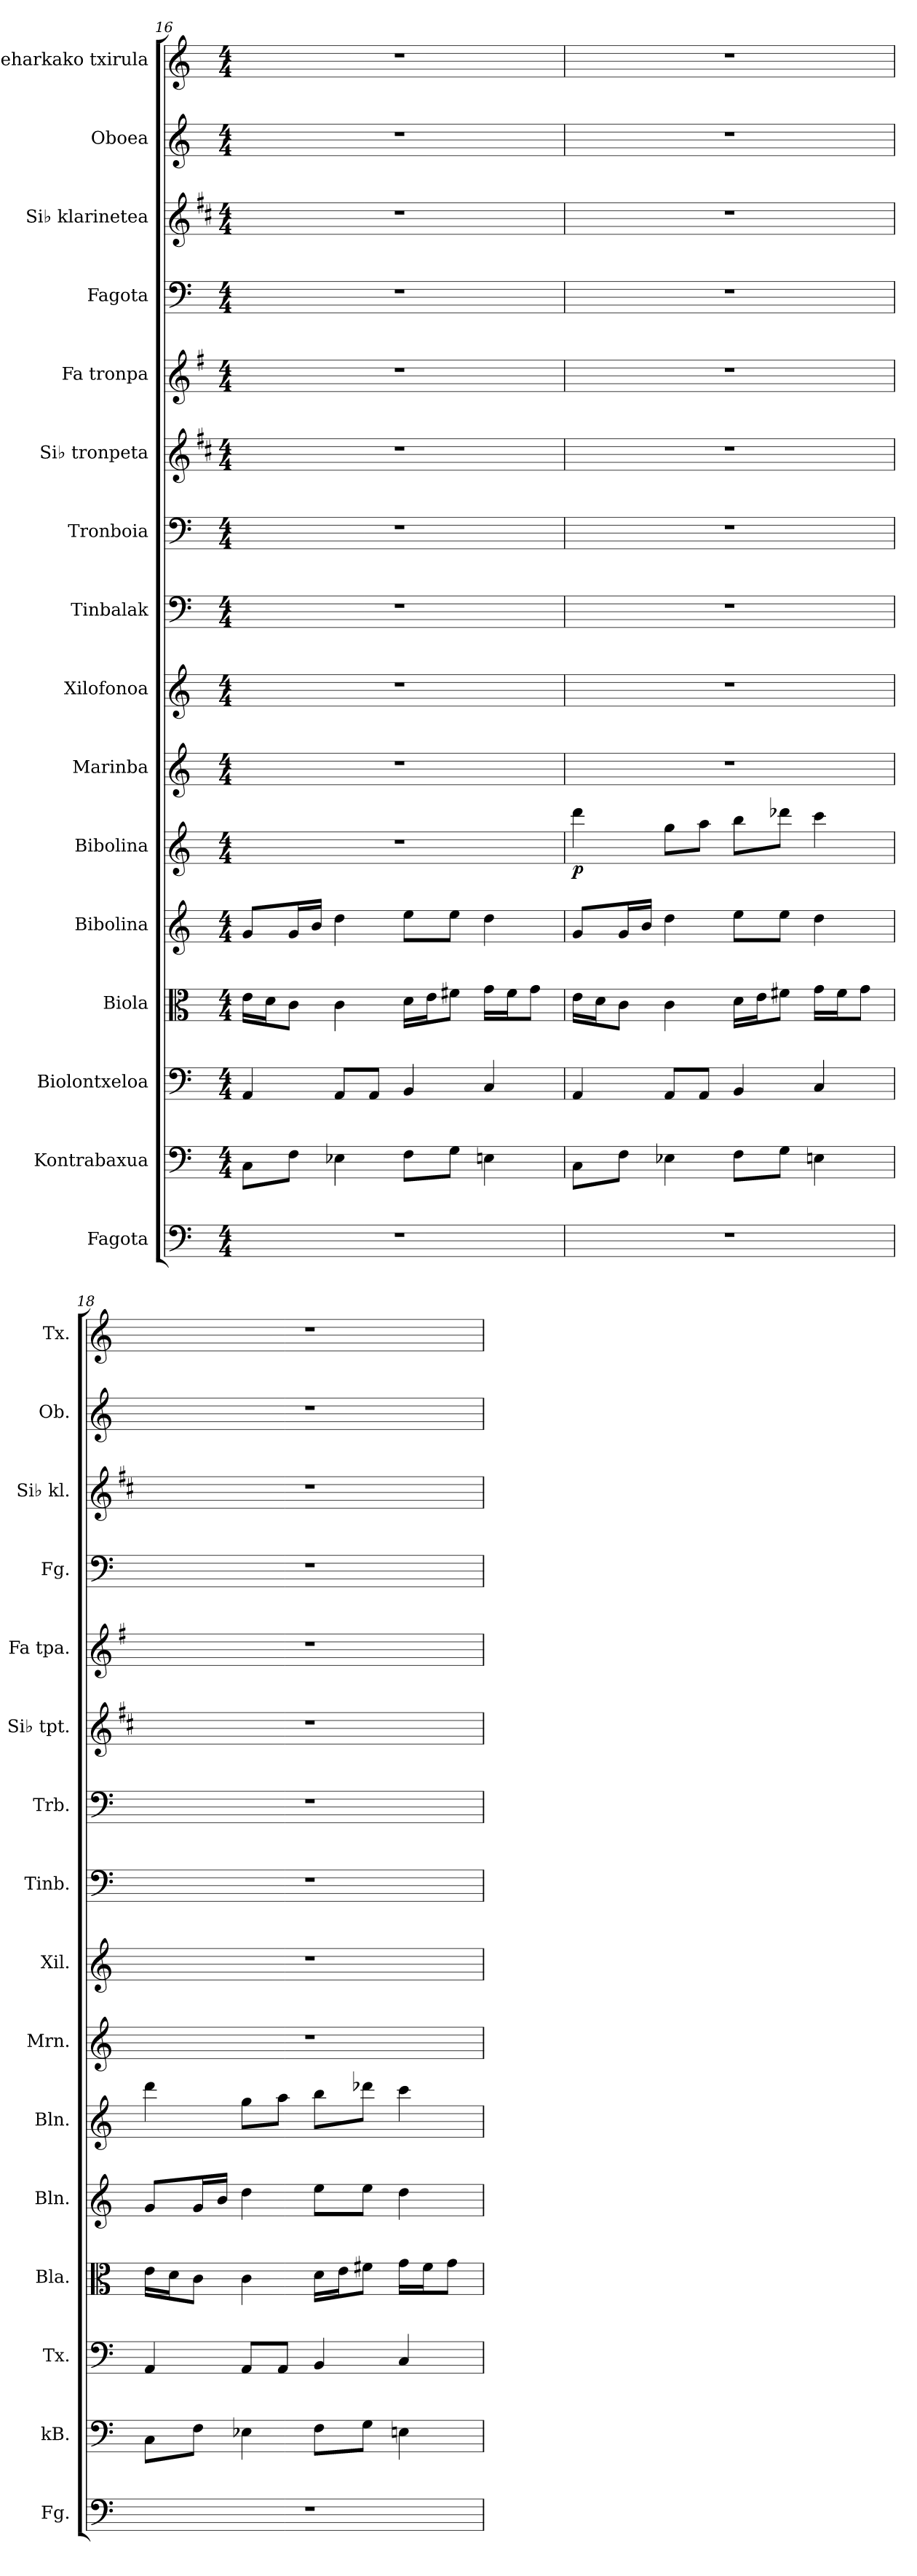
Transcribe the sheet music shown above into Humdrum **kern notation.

**kern	**kern	**kern	**kern	**kern	**kern	**dynam	**kern	**kern	**kern	**kern	**kern	**kern	**kern	**kern	**kern	**kern
*part16	*part15	*part14	*part13	*part12	*part11	*part11	*part10	*part9	*part8	*part7	*part6	*part5	*part4	*part3	*part2	*part1
*staff16	*staff15	*staff14	*staff13	*staff12	*staff11	*staff11	*staff10	*staff9	*staff8	*staff7	*staff6	*staff5	*staff4	*staff3	*staff2	*staff1
*I"Fagota	*I"Kontrabaxua	*I"Biolontxeloa	*I"Biola	*I"Bibolina	*I"Bibolina	*	*I"Marinba	*I"Xilofonoa	*I"Tinbalak	*I"Tronboia	*I"Si♭ tronpeta	*I"Fa tronpa	*I"Fagota	*I"Si♭ klarinetea	*I"Oboea	*I"Zeharkako txirula
*I'Fg.	*I'kB.	*I'Tx.	*I'Bla.	*I'Bln.	*I'Bln.	*	*I'Mrn.	*I'Xil.	*I'Tinb.	*I'Trb.	*I'Si♭ tpt.	*I'Fa tpa.	*I'Fg.	*I'Si♭ kl.	*I'Ob.	*I'Tx.
*clefF4	*clefF4	*clefF4	*clefC3	*clefG2	*clefG2	*	*clefG2	*clefG2	*clefF4	*clefF4	*clefG2	*clefG2	*clefF4	*clefG2	*clefG2	*clefG2
*	*ITrd7c12	*	*	*	*	*	*	*ITrd-7c-12	*	*	*ITrd1c2	*ITrd4c7	*	*ITrd1c2	*	*
*k[]	*k[]	*k[]	*k[]	*k[]	*k[]	*	*k[]	*k[]	*k[]	*k[]	*k[]	*k[]	*k[]	*k[]	*k[]	*k[]
*M4/4	*M4/4	*M4/4	*M4/4	*M4/4	*M4/4	*	*M4/4	*M4/4	*M4/4	*M4/4	*M4/4	*M4/4	*M4/4	*M4/4	*M4/4	*M4/4
=16	=16	=16	=16	=16	=16	=16	=16	=16	=16	=16	=16	=16	=16	=16	=16	=16
1r	8CC\L	4AA/	16e\LL	8g/L	1r	.	1r	1r	1r	1r	1r	1r	1r	1r	1r	1r
.	.	.	16d\J	.	.	.	.	.	.	.	.	.	.	.	.	.
.	8FF\J	.	8c\J	16g/L	.	.	.	.	.	.	.	.	.	.	.	.
.	.	.	.	16b/JJ	.	.	.	.	.	.	.	.	.	.	.	.
.	4EE-X\	8AA/L	4c\	4dd\	.	.	.	.	.	.	.	.	.	.	.	.
.	.	8AA/J	.	.	.	.	.	.	.	.	.	.	.	.	.	.
.	8FF\L	4BB/	16d\LL	8ee\L	.	.	.	.	.	.	.	.	.	.	.	.
.	.	.	16e\J	.	.	.	.	.	.	.	.	.	.	.	.	.
.	8GG\J	.	8f#X\J	8ee\J	.	.	.	.	.	.	.	.	.	.	.	.
.	4EEn\	4C/	16g\LL	4dd\	.	.	.	.	.	.	.	.	.	.	.	.
.	.	.	16f#\J	.	.	.	.	.	.	.	.	.	.	.	.	.
.	.	.	8g\J	.	.	.	.	.	.	.	.	.	.	.	.	.
=17	=17	=17	=17	=17	=17	=17	=17	=17	=17	=17	=17	=17	=17	=17	=17	=17
!	!	!	!	!	!	!LO:DY:b	!	!	!	!	!	!	!	!	!	!
1r	8CC\L	4AA/	16e\LL	8g/L	4ddd\	p	1r	1r	1r	1r	1r	1r	1r	1r	1r	1r
.	.	.	16d\J	.	.	.	.	.	.	.	.	.	.	.	.	.
.	8FF\J	.	8c\J	16g/L	.	.	.	.	.	.	.	.	.	.	.	.
.	.	.	.	16b/JJ	.	.	.	.	.	.	.	.	.	.	.	.
.	4EE-X\	8AA/L	4c\	4dd\	8gg\L	.	.	.	.	.	.	.	.	.	.	.
.	.	8AA/J	.	.	8aa\J	.	.	.	.	.	.	.	.	.	.	.
.	8FF\L	4BB/	16d\LL	8ee\L	8bb\L	.	.	.	.	.	.	.	.	.	.	.
.	.	.	16e\J	.	.	.	.	.	.	.	.	.	.	.	.	.
.	8GG\J	.	8f#X\J	8ee\J	8ddd-X\J	.	.	.	.	.	.	.	.	.	.	.
.	4EEn\	4C/	16g\LL	4dd\	4ccc\	.	.	.	.	.	.	.	.	.	.	.
.	.	.	16f#\J	.	.	.	.	.	.	.	.	.	.	.	.	.
.	.	.	8g\J	.	.	.	.	.	.	.	.	.	.	.	.	.
!!LO:PB:g=z
=18	=18	=18	=18	=18	=18	=18	=18	=18	=18	=18	=18	=18	=18	=18	=18	=18
1r	8CC\L	4AA/	16e\LL	8g/L	4ddd\	.	1r	1r	1r	1r	1r	1r	1r	1r	1r	1r
.	.	.	16d\J	.	.	.	.	.	.	.	.	.	.	.	.	.
.	8FF\J	.	8c\J	16g/L	.	.	.	.	.	.	.	.	.	.	.	.
.	.	.	.	16b/JJ	.	.	.	.	.	.	.	.	.	.	.	.
.	4EE-X\	8AA/L	4c\	4dd\	8gg\L	.	.	.	.	.	.	.	.	.	.	.
.	.	8AA/J	.	.	8aa\J	.	.	.	.	.	.	.	.	.	.	.
.	8FF\L	4BB/	16d\LL	8ee\L	8bb\L	.	.	.	.	.	.	.	.	.	.	.
.	.	.	16e\J	.	.	.	.	.	.	.	.	.	.	.	.	.
.	8GG\J	.	8f#X\J	8ee\J	8ddd-X\J	.	.	.	.	.	.	.	.	.	.	.
.	4EEn\	4C/	16g\LL	4dd\	4ccc\	.	.	.	.	.	.	.	.	.	.	.
.	.	.	16f#\J	.	.	.	.	.	.	.	.	.	.	.	.	.
.	.	.	8g\J	.	.	.	.	.	.	.	.	.	.	.	.	.
=	=	=	=	=	=	=	=	=	=	=	=	=	=	=	=	=
*-	*-	*-	*-	*-	*-	*-	*-	*-	*-	*-	*-	*-	*-	*-	*-	*-
